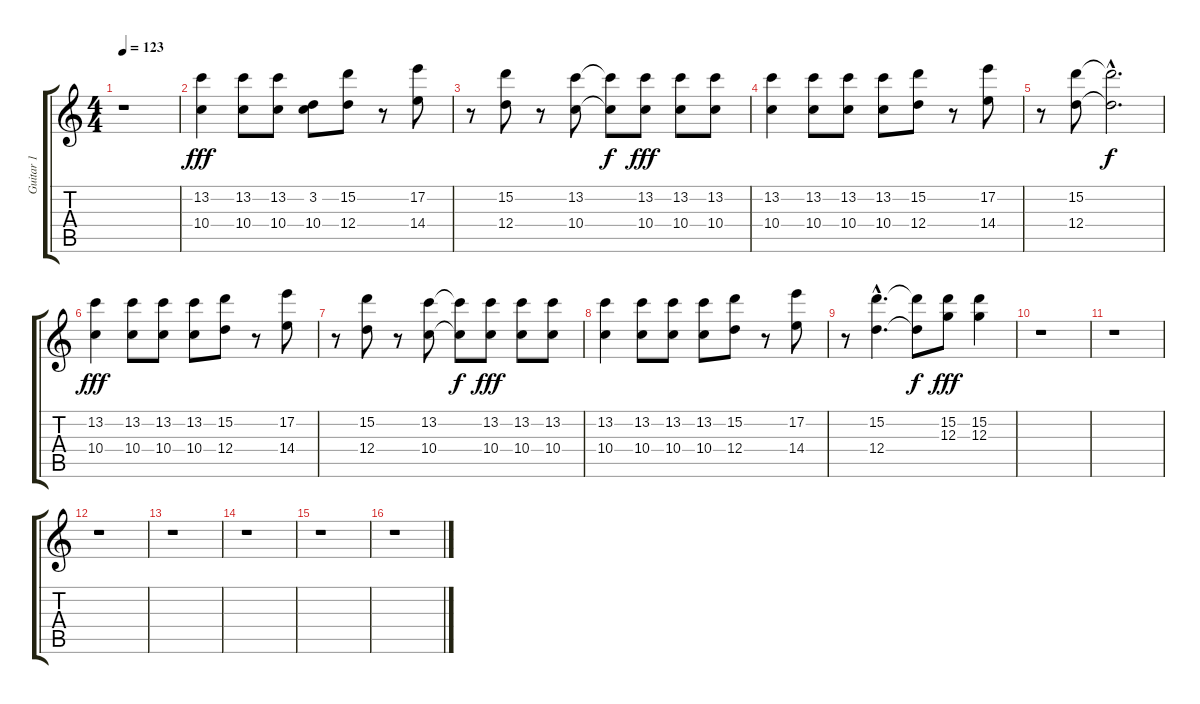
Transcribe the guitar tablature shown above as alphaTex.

\track ("Guitar 1" "Guitar 1") {instrument distortionguitar}
\staff {score tabs}
\tuning (E4 B3 G3 D3 A2 E2) {hide}
\ts (4 4)
\tempo 123
\clef g2
\ks c
r.1{dy fff instrument distortionguitar} |
(13.2 10.4).4 (13.2 10.4).8 (13.2 10.4).8 (3.2 10.4).8 (15.2 12.4).8 r.8 (17.2 14.4).8 |
r.8 (15.2 12.4).8 r.8 (13.2 10.4).8 (13.2{t} 10.4{t}).8{dy f} (13.2 10.4).8{dy fff} (13.2 10.4).8 (13.2 10.4).8 |
(13.2 10.4).4 (13.2 10.4).8 (13.2 10.4).8 (13.2 10.4).8 (15.2 12.4).8 r.8 (17.2 14.4).8 |
r.8 (15.2 12.4).8 (15.2{hac t} 12.4{hac t}).2{d dy f} |
(13.2 10.4).4{dy fff} (13.2 10.4).8 (13.2 10.4).8 (13.2 10.4).8 (15.2 12.4).8 r.8 (17.2 14.4).8 |
r.8 (15.2 12.4).8 r.8 (13.2 10.4).8 (13.2{t} 10.4{t}).8{dy f} (13.2 10.4).8{dy fff} (13.2 10.4).8 (13.2 10.4).8 |
(13.2 10.4).4 (13.2 10.4).8 (13.2 10.4).8 (13.2 10.4).8 (15.2 12.4).8 r.8 (17.2 14.4).8 |
r.8 (15.2{hac} 12.4{hac}).4{d} (15.2{t} 12.4{t}).8{dy f} (15.2 12.3).8{dy fff} (15.2 12.3).4 |
r.1 |
r.1 |
r.1 |
r.1 |
r.1 |
r.1 |
r.1
